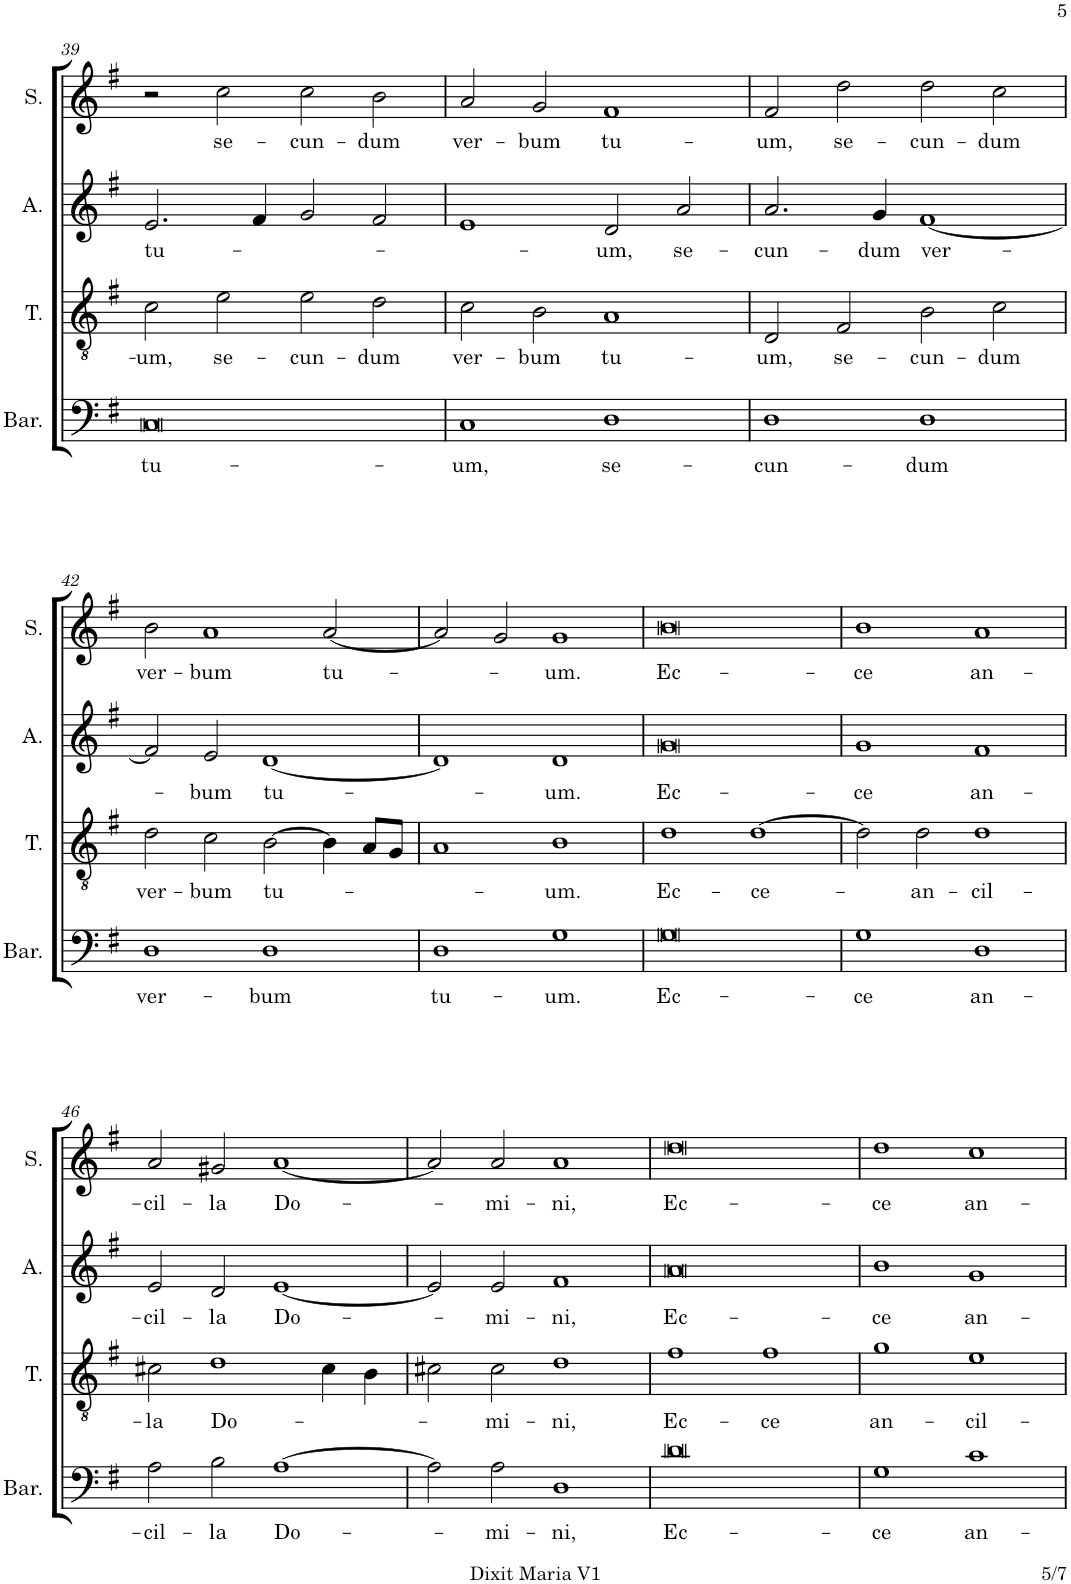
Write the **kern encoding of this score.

**kern	**text	**kern	**text	**kern	**text	**kern	**text
*part4	*part4	*part3	*part3	*part2	*part2	*part1	*part1
*staff4	*staff4	*staff3	*staff3	*staff2	*staff2	*staff1	*staff1
*I"Baryton	*	*I"Ténor	*	*I"Alto	*	*I"Soprano	*
*I'Bar.	*	*I'T.	*	*I'A.	*	*I'S.	*
!!LO:PB:g=z
*clefF4	*	*clefGv2	*	*clefG2	*	*clefG2	*
*k[f#]	*	*k[f#]	*	*k[f#]	*	*k[f#]	*
*M4/2	*	*M4/2	*	*M4/2	*	*M4/2	*
=39	=39	=39	=39	=39	=39	=39	=39
!	!LO:LY:b	!	!LO:LY:b	!	!LO:LY:b	!	!
0C	tu-	2c\	-um,	2.e/	tu-	2r	.
!	!	!	!LO:LY:b	!	!	!	!LO:LY:b
.	.	2e\	se-	.	.	2cc\	se-
.	.	.	.	4f#/	.	.	.
!	!	!	!LO:LY:b	!	!	!	!LO:LY:b
.	.	2e\	-cun-	2g/	.	2cc\	-cun-
!	!	!	!LO:LY:b	!	!	!	!LO:LY:b
.	.	2d\	-dum	2f#/	.	2b\	-dum
=40	=40	=40	=40	=40	=40	=40	=40
!	!LO:LY:b	!	!LO:LY:b	!	!	!	!LO:LY:b
1C	-um,	2c\	ver-	1e	.	2a/	ver-
!	!	!	!LO:LY:b	!	!	!	!LO:LY:b
.	.	2B\	-bum	.	.	2g/	-bum
!	!LO:LY:b	!	!LO:LY:b	!	!LO:LY:b	!	!LO:LY:b
1D	se-	1A	tu-	2d/	-um,	1f#	tu-
!	!	!	!	!	!LO:LY:b	!	!
.	.	.	.	2a/	se-	.	.
=41	=41	=41	=41	=41	=41	=41	=41
!	!LO:LY:b	!	!LO:LY:b	!	!LO:LY:b	!	!LO:LY:b
1D	-cun-	2D/	-um,	2.a/	-cun-	2f#/	-um,
!	!	!	!LO:LY:b	!	!	!	!LO:LY:b
.	.	2F#/	se-	.	.	2dd\	se-
!	!	!	!	!	!LO:LY:b	!	!
.	.	.	.	4g/	-dum	.	.
!	!LO:LY:b	!	!LO:LY:b	!	!LO:LY:b	!	!LO:LY:b
1D	-dum	2B\	-cun-	[1f#	ver-	2dd\	-cun-
!	!	!	!LO:LY:b	!	!	!	!LO:LY:b
.	.	2c\	-dum	.	.	2cc\	-dum
!!LO:LB:g=z
=42	=42	=42	=42	=42	=42	=42	=42
!	!LO:LY:b	!	!LO:LY:b	!	!	!	!LO:LY:b
1D	ver-	2d\	ver-	2f#/]	.	2b\	ver-
!	!	!	!LO:LY:b	!	!LO:LY:b	!	!LO:LY:b
.	.	2c\	-bum	2e/	-bum	1a	-bum
!	!LO:LY:b	!	!LO:LY:b	!	!LO:LY:b	!	!
1D	-bum	[2B\	tu-	[1d	tu-	.	.
!	!	!	!	!	!	!	!LO:LY:b
.	.	4B\]	.	.	.	[2a/	tu-
.	.	8A/L	.	.	.	.	.
.	.	8G/J	.	.	.	.	.
=43	=43	=43	=43	=43	=43	=43	=43
!	!LO:LY:b	!	!	!	!	!	!
1D	tu-	1A	.	1d]	.	2a/]	.
.	.	.	.	.	.	2g/	.
!	!LO:LY:b	!	!LO:LY:b	!	!LO:LY:b	!	!LO:LY:b
1G	-um.	1B	-um.	1d	-um.	1g	-um.
=44	=44	=44	=44	=44	=44	=44	=44
!	!LO:LY:b	!	!LO:LY:b	!	!LO:LY:b	!	!LO:LY:b
0G	Ec-	1d	Ec-	0g	Ec-	0b	Ec-
!	!	!	!LO:LY:b	!	!	!	!
.	.	[1d	-ce-	.	.	.	.
=45	=45	=45	=45	=45	=45	=45	=45
!	!LO:LY:b	!	!	!	!LO:LY:b	!	!LO:LY:b
1G	-ce	2d\]	.	1g	-ce	1b	-ce
!	!	!	!LO:LY:b	!	!	!	!
.	.	2d\	-an-	.	.	.	.
!	!LO:LY:b	!	!LO:LY:b	!	!LO:LY:b	!	!LO:LY:b
1D	an-	1d	-cil-	1f#	an-	1a	an-
!!LO:LB:g=z
=46	=46	=46	=46	=46	=46	=46	=46
!	!LO:LY:b	!	!LO:LY:b	!	!LO:LY:b	!	!LO:LY:b
2A\	-cil-	2c#X\	-la	2e/	-cil-	2a/	-cil-
!	!LO:LY:b	!	!LO:LY:b	!	!LO:LY:b	!	!LO:LY:b
2B\	-la	1d	Do-	2d/	-la	2g#X/	-la
!	!LO:LY:b	!	!	!	!LO:LY:b	!	!LO:LY:b
[1A	Do-	.	.	[1e	Do-	[1a	Do-
.	.	4c#\	.	.	.	.	.
.	.	4B\	.	.	.	.	.
=47	=47	=47	=47	=47	=47	=47	=47
2A\]	.	2c#X\	.	2e/]	.	2a/]	.
!	!LO:LY:b	!	!LO:LY:b	!	!LO:LY:b	!	!LO:LY:b
2A\	-mi-	2c#\	-mi-	2e/	-mi-	2a/	-mi-
!	!LO:LY:b	!	!LO:LY:b	!	!LO:LY:b	!	!LO:LY:b
1D	-ni,	1d	-ni,	1f#	-ni,	1a	-ni,
=48	=48	=48	=48	=48	=48	=48	=48
!	!LO:LY:b	!	!LO:LY:b	!	!LO:LY:b	!	!LO:LY:b
0d	Ec-	1f#	Ec-	0a	Ec-	0dd	Ec-
!	!	!	!LO:LY:b	!	!	!	!
.	.	1f#	-ce	.	.	.	.
=49	=49	=49	=49	=49	=49	=49	=49
!	!LO:LY:b	!	!LO:LY:b	!	!LO:LY:b	!	!LO:LY:b
1G	-ce	1g	an-	1b	-ce	1dd	-ce
!	!LO:LY:b	!	!LO:LY:b	!	!LO:LY:b	!	!LO:LY:b
1c	an-	1e	-cil-	1g	an-	1cc	an-
=	=	=	=	=	=	=	=
*-	*-	*-	*-	*-	*-	*-	*-
